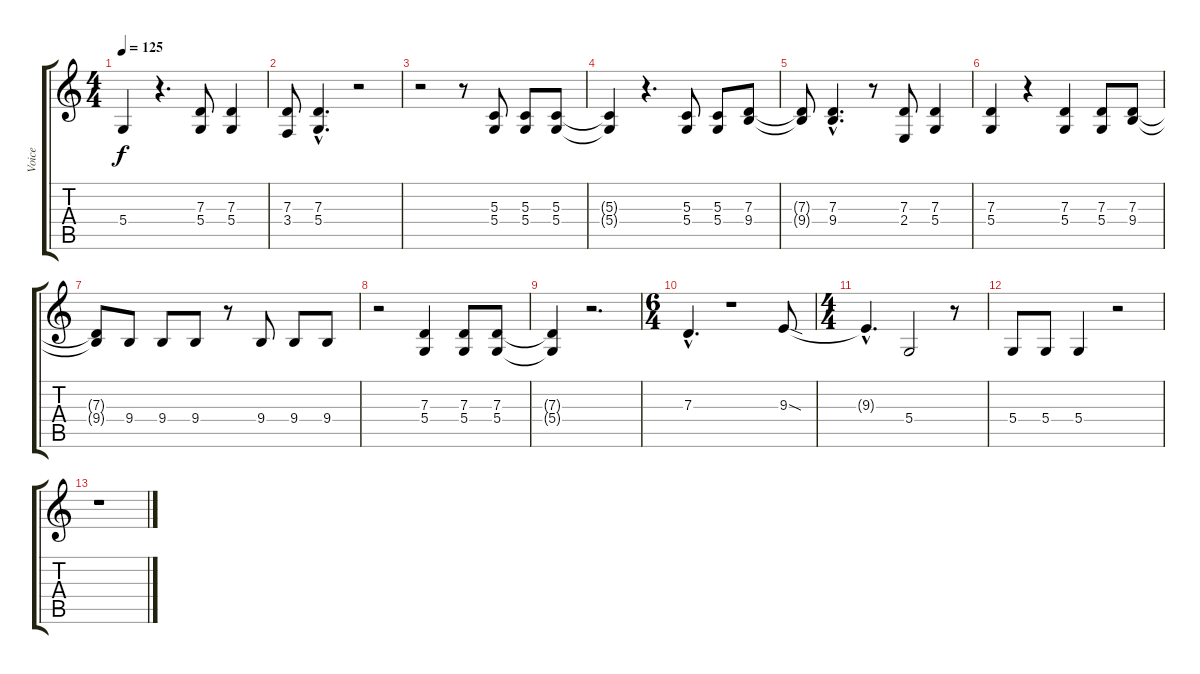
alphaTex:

\track ("Voice" "Voice") {instrument shanai}
\staff {score tabs}
\tuning (E4 B3 G3 D3 A2 E2) {hide}
\ts (4 4)
\tempo 125
\clef g2
\ks c
5.4{t}.4{dy f} r.4{d} (7.3 5.4).8 (7.3 5.4).4 |
(7.3 3.4).8 (7.3{hac} 5.4{hac}).4{d} r.2 |
r.2 r.8 (5.3 5.4).8 (5.3 5.4).8 (5.3 5.4).8 |
(5.3{t} 5.4{t}).4 r.4{d} (5.3 5.4).8 (5.3 5.4).8 (7.3 9.4).8 |
(7.3{t} 9.4{t}).8 (7.3{hac} 9.4{hac}).4{d} r.8 (7.3 2.4).8 (7.3 5.4).4 |
(7.3 5.4).4 r.4 (7.3 5.4).4 (7.3 5.4).8 (7.3 9.4).8 |
(7.3{t} 9.4{t}).8 9.4.8 9.4.8 9.4.8 r.8 9.4.8 9.4.8 9.4.8 |
r.2 (7.3 5.4).4 (7.3 5.4).8 (7.3 5.4).8 |
(7.3{t} 5.4{t}).4 r.2{d} |
\ts (6 4)
7.3{hac}.4{d} r.1 9.3{sod}.8 |
\ts (4 4)
9.3{hac t}.4{d} 5.4.2 r.8 |
5.4.8 5.4.8 5.4.4 r.2 |
r.1
